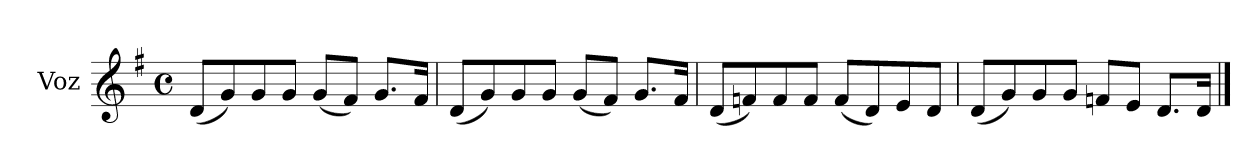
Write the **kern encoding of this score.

**kern
*part1
*staff1
*I"Voz
*clefG2
*k[f#]
*M4/4
*met(c)
=1
(8d/L
8g/)
8g/
8g/J
(8g/L
8f#/J)
8.g/L
16f#/Jk
=2
(8d/L
8g/)
8g/
8g/J
(8g/L
8f#/J)
8.g/L
16f#/Jk
=3
(8d/L
8fni/)
8f/
8f/J
(8f/L
8d/)
8e/
8d/J
=4
(8d/L
8g/)
8g/
8g/J
8fn/L
8e/J
8.d/L
16d/Jk
==
*-
